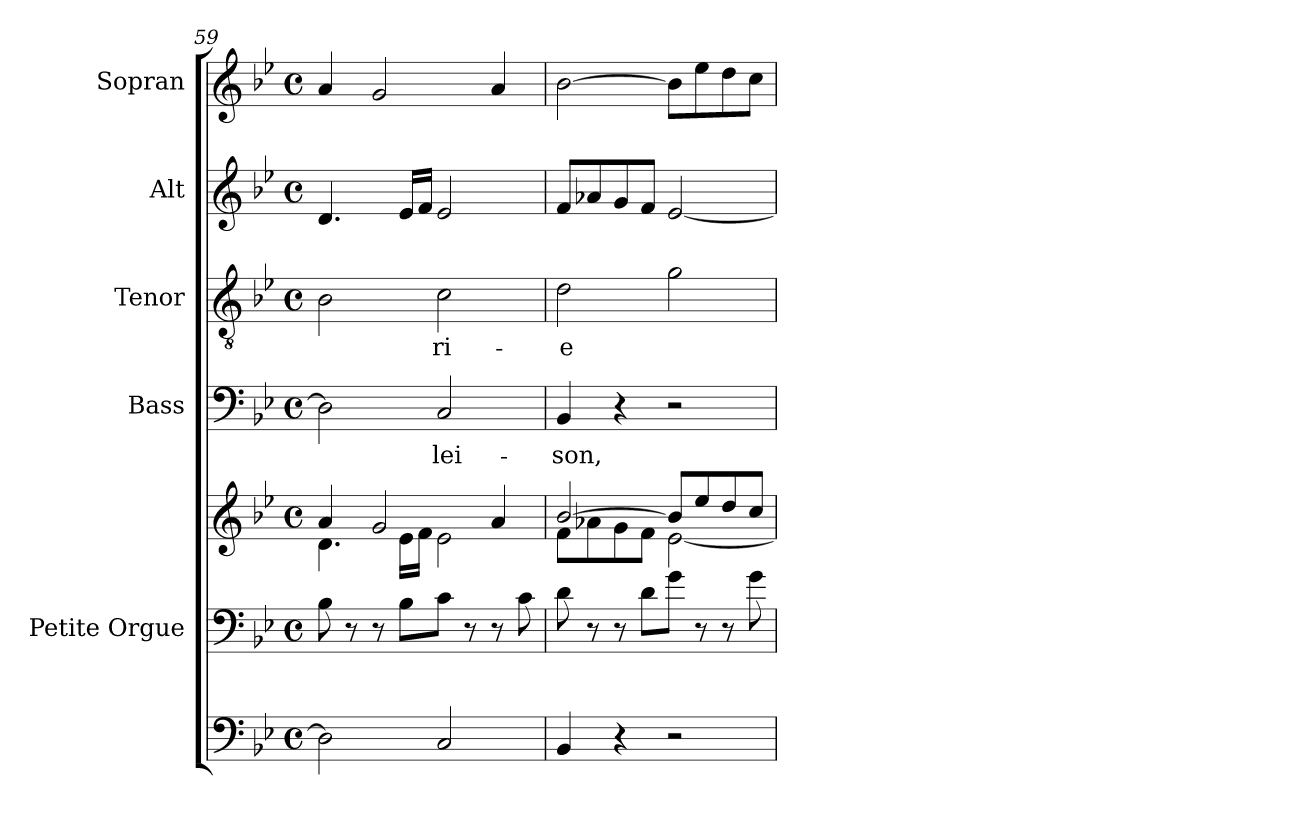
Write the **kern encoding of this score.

**kern	**kern	**kern	**kern	**text	**kern	**text	**kern	**kern
*part6	*part5	*part5	*part4	*part4	*part3	*part3	*part2	*part1
*staff7	*staff6	*staff5	*staff4	*staff4	*staff3	*staff3	*staff2	*staff1
*	*I"Petite Orgue	*	*I"Bass	*	*I"Tenor	*	*I"Alt	*I"Sopran
*	*I'Org. 1	*	*I'B.	*	*I'T.	*	*I'A.	*I'S.
*clefF4	*clefF4	*clefG2	*clefF4	*	*clefGv2	*	*clefG2	*clefG2
*k[b-e-]	*k[b-e-]	*k[b-e-]	*k[b-e-]	*	*k[b-e-]	*	*k[b-e-]	*k[b-e-]
*B-:	*B-:	*B-:	*B-:	*	*B-:	*	*B-:	*B-:
*M4/4	*M4/4	*M4/4	*M4/4	*	*M4/4	*	*M4/4	*M4/4
*met(c)	*met(c)	*met(c)	*met(c)	*	*met(c)	*	*met(c)	*met(c)
=59	=59	=59	=59	=59	=59	=59	=59	=59
*	*	*^	*	*	*	*	*	*
2D\]	8B-\	4a/	4.d\	2D\]	.	2B-\	.	4.d/	4a/
.	8r	.	.	.	.	.	.	.	.
.	8r	2g/	.	.	.	.	.	.	2g/
.	8B-\L	.	16e-\LL	.	.	.	.	16e-/LL	.
.	.	.	16f\JJ	.	.	.	.	16f/JJ	.
!	!	!	!	!	!LO:LY:b	!	!LO:LY:b	!	!
2C/	8c\J	.	2e-\	2C/	-lei-	2c\	-ri-	2e-/	.
.	8r	.	.	.	.	.	.	.	.
.	8r	4a/	.	.	.	.	.	.	4a/
.	8c\	.	.	.	.	.	.	.	.
!!LO:LB:g=z
=60	=60	=60	=60	=60	=60	=60	=60	=60	=60
!	!	!	!	!	!LO:LY:b	!	!LO:LY:b	!	!
4BB-/	8d\	[>2b-/	8f\L	4BB-/	-son,	2d\	-e	8f/L	[2b-\
.	8r	.	8a-X\	.	.	.	.	8a-X/	.
4r	8r	.	8g\	4r	.	.	.	8g/	.
.	8d\L	.	8f\J	.	.	.	.	8f/J	.
2r	8g\J	8b-/L]	[<2e-\	2r	.	2g\	.	[2e-/	8b-\L]
.	8r	8ee-/	.	.	.	.	.	.	8ee-\
.	8r	8dd/	.	.	.	.	.	.	8dd\
.	8g\	8cc/J	.	.	.	.	.	.	8cc\J
*	*	*v	*v	*	*	*	*	*	*
=	=	=	=	=	=	=	=	=
*-	*-	*-	*-	*-	*-	*-	*-	*-
